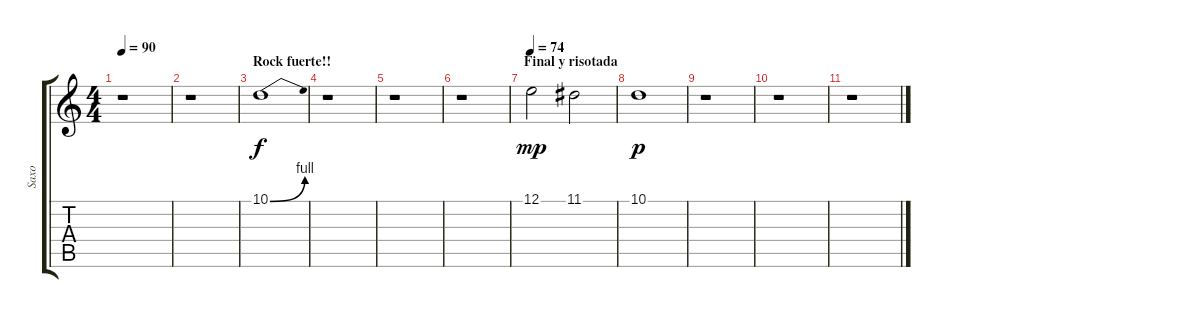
\track ("Saxo" "Saxo") {instrument tenorsax}
\staff {score tabs}
\tuning (E4 B3 G3 D3 A2 E2) {hide}
\ts (4 4)
\tempo 90
\clef g2
\ks c
r.1{dy f} |
r.1 |
\section ("" "Rock fuerte!!")
10.1{be (bend 0 0 60 4)}.1{volume 4} |
r.1 |
r.1 |
r.1 |
\section ("" "Final y risotada")
\tempo 74
12.1.2{dy mp volume 13} 11.1.2 |
10.1.1{dy p} |
r.1 |
r.1 |
r.1
